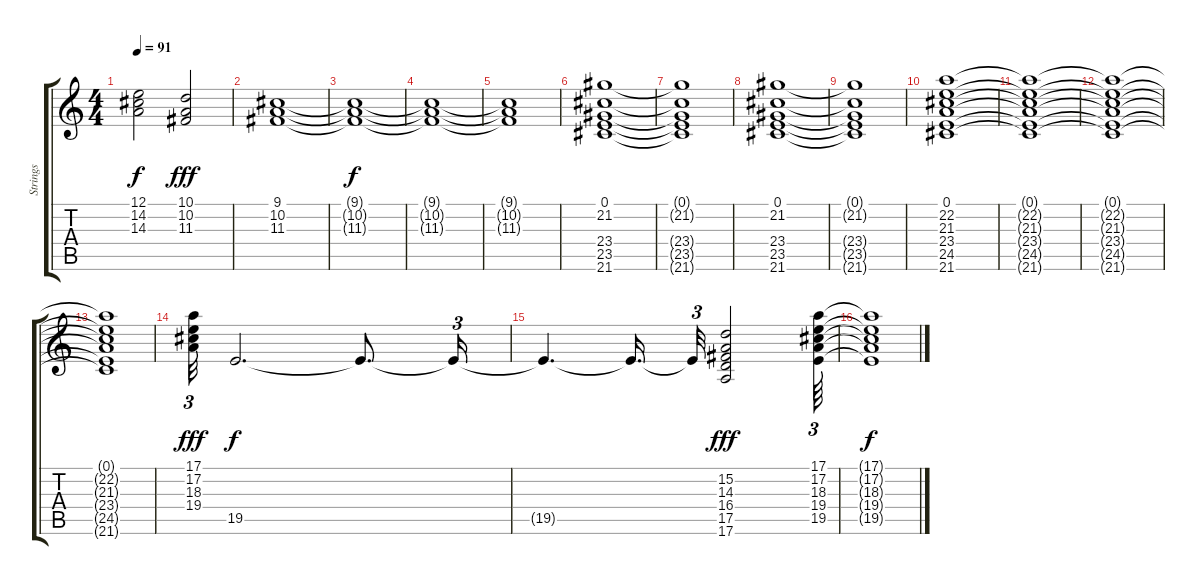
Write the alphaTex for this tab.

\track ("Strings" "Strings") {instrument synthstrings1}
\staff {score tabs}
\tuning (E4 B3 G3 D3 A2 E2) {hide}
\ts (4 4)
\tempo 91
\clef g2
\ks c
(12.1{t} 14.2{t} 14.3{t}).2{dy f} (10.1 10.2 11.3).2{dy fff} |
(9.1 10.2 11.3).1 |
(9.1{t} 10.2{t} 11.3{t}).1{dy f} |
(9.1{t} 10.2{t} 11.3{t}).1 |
(9.1{t} 10.2{t} 11.3{t}).1 |
(0.1 21.2 23.4 23.5 21.6).1 |
(0.1{t} 21.2{t} 23.4{t} 23.5{t} 21.6{t}).1 |
(0.1 21.2 23.4 23.5 21.6).1 |
(0.1{t} 21.2{t} 23.4{t} 23.5{t} 21.6{t}).1 |
(0.1 22.2 21.3 23.4 24.5 21.6).1 |
(0.1{t} 22.2{t} 21.3{t} 23.4{t} 24.5{t} 21.6{t}).1 |
(0.1{t} 22.2{t} 21.3{t} 23.4{t} 24.5{t} 21.6{t}).1 |
(0.1{t} 22.2{t} 21.3{t} 23.4{t} 24.5{t} 21.6{t}).1 |
(17.1 17.2 18.3 19.4).32{tu (3 2) dy fff} 19.5.2{d dy f} 19.5{t}.8{d} 19.5{t}.16{tu (3 2)} |
19.5{t}.4{d} 19.5{t}.16{d} 19.5{t}.32{tu (3 2)} (15.2 14.3 16.4 17.5 17.6).2{dy fff} (17.1 17.2 18.3 19.4 19.5).64{tu (3 2)} |
(17.1{t} 17.2{t} 18.3{t} 19.4{t} 19.5{t}).1{dy f}
